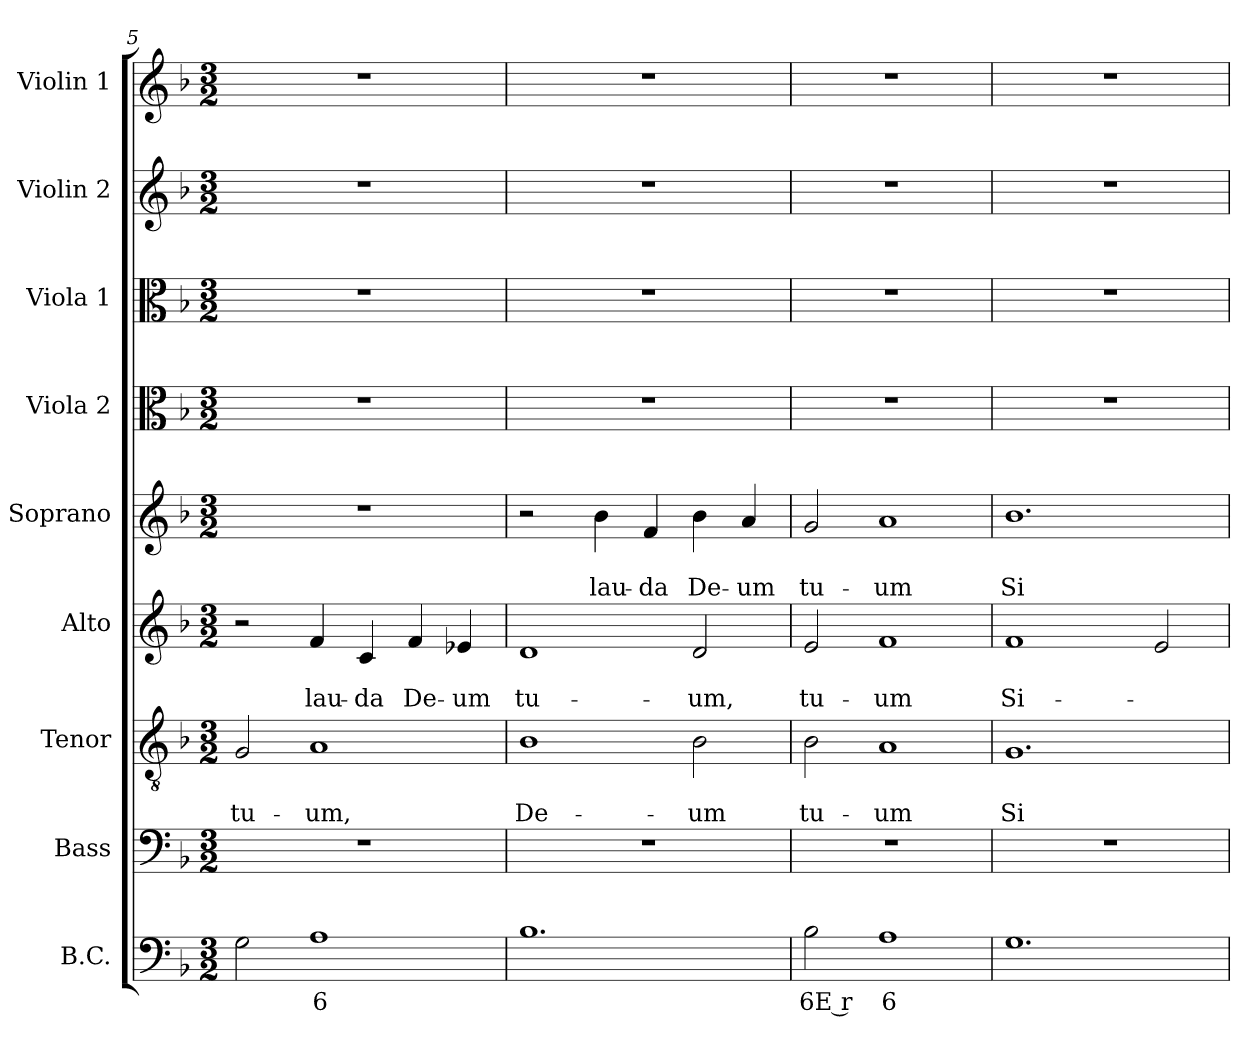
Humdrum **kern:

**kern	**text	**kern	**kern	**text	**text	**kern	**text	**text	**kern	**text	**text	**kern	**kern	**kern	**kern
*part9	*part9	*part8	*part7	*part7	*part7	*part6	*part6	*part6	*part5	*part5	*part5	*part4	*part3	*part2	*part1
*staff9	*staff9	*staff8	*staff7	*staff7	*staff7	*staff6	*staff6	*staff6	*staff5	*staff5	*staff5	*staff4	*staff3	*staff2	*staff1
*I"B.C.	*	*I"Bass	*I"Tenor	*	*	*I"Alto	*	*	*I"Soprano	*	*	*I"Viola 2	*I"Viola 1	*I"Violin 2	*I"Violin 1
*I'BC	*	*I'B	*I'T	*	*	*I'A	*	*	*I'S	*	*	*I'Vla. 2	*I'Vla. 1	*I'Vln. 2	*I'Vln. 1
*clefF4	*	*clefF4	*clefGv2	*	*	*clefG2	*	*	*clefG2	*	*	*clefC3	*clefC3	*clefG2	*clefG2
*k[b-]	*	*k[b-]	*k[b-]	*	*	*k[b-]	*	*	*k[b-]	*	*	*k[b-]	*k[b-]	*k[b-]	*k[b-]
*F:	*	*F:	*F:	*	*	*F:	*	*	*F:	*	*	*F:	*F:	*F:	*F:
*M3/2	*	*M3/2	*M3/2	*	*	*M3/2	*	*	*M3/2	*	*	*M3/2	*M3/2	*M3/2	*M3/2
=5	=5	=5	=5	=5	=5	=5	=5	=5	=5	=5	=5	=5	=5	=5	=5
!	!	!	!	!	!LO:LY:b	!	!	!	!	!	!	!	!	!	!
2G\	.	1.r	2G/	.	tu-	2r	.	.	1.r	.	.	1.r	1.r	1.r	1.r
!	!LO:LY:b	!	!	!	!LO:LY:b	!	!	!LO:LY:b	!	!	!	!	!	!	!
1A	6	.	1A	.	-um,	4f/	.	lau-	.	.	.	.	.	.	.
!	!	!	!	!	!	!	!	!LO:LY:b	!	!	!	!	!	!	!
.	.	.	.	.	.	4c/	.	-da	.	.	.	.	.	.	.
!	!	!	!	!	!	!	!	!LO:LY:b	!	!	!	!	!	!	!
.	.	.	.	.	.	4f/	.	De-	.	.	.	.	.	.	.
!	!	!	!	!	!	!	!	!LO:LY:b	!	!	!	!	!	!	!
.	.	.	.	.	.	4e-X/	.	-um	.	.	.	.	.	.	.
!!LO:PB:g=z
=6	=6	=6	=6	=6	=6	=6	=6	=6	=6	=6	=6	=6	=6	=6	=6
!	!	!	!	!	!LO:LY:b	!	!	!LO:LY:b	!	!	!	!	!	!	!
1.B-	.	1.r	1B-	.	De-	1d	.	tu-	2r	.	.	1.r	1.r	1.r	1.r
!	!	!	!	!	!	!	!	!	!	!	!LO:LY:b	!	!	!	!
.	.	.	.	.	.	.	.	.	4b-\	.	lau-	.	.	.	.
!	!	!	!	!	!	!	!	!	!	!	!LO:LY:b	!	!	!	!
.	.	.	.	.	.	.	.	.	4f/	.	-da	.	.	.	.
!	!	!	!	!	!LO:LY:b	!	!	!LO:LY:b	!	!	!LO:LY:b	!	!	!	!
.	.	.	2B-\	.	-um	2d/	.	-um,	4b-\	.	De-	.	.	.	.
!	!	!	!	!	!	!	!	!	!	!	!LO:LY:b	!	!	!	!
.	.	.	.	.	.	.	.	.	4a/	.	-um	.	.	.	.
=7	=7	=7	=7	=7	=7	=7	=7	=7	=7	=7	=7	=7	=7	=7	=7
!	!LO:LY:b	!	!	!	!LO:LY:b	!	!	!LO:LY:b	!	!	!LO:LY:b	!	!	!	!
2B-\	6E r	1.r	2B-\	.	tu-	2e/	.	tu-	2g/	.	tu-	1.r	1.r	1.r	1.r
!	!LO:LY:b	!	!	!	!LO:LY:b	!	!	!LO:LY:b	!	!	!LO:LY:b	!	!	!	!
1A	6	.	1A	.	-um	1f	.	-um	1a	.	-um	.	.	.	.
=8	=8	=8	=8	=8	=8	=8	=8	=8	=8	=8	=8	=8	=8	=8	=8
*^	*	*	*	*	*	*	*	*	*	*	*	*	*	*	*
!	!	!	!	!	!	!LO:LY:b	!	!	!LO:LY:b	!	!	!LO:LY:b	!	!	!	!
1.G	2ryy	.	1.r	1.G	.	Si-	1f	.	Si-	1.b-	.	Si-	1.r	1.r	1.r	1.r
.	2ryy	.	.	.	.	.	.	.	.	.	.	.	.	.	.	.
.	2ryy	.	.	.	.	.	2e/	.	.	.	.	.	.	.	.	.
*v	*v	*	*	*	*	*	*	*	*	*	*	*	*	*	*	*
=	=	=	=	=	=	=	=	=	=	=	=	=	=	=	=
*-	*-	*-	*-	*-	*-	*-	*-	*-	*-	*-	*-	*-	*-	*-	*-
